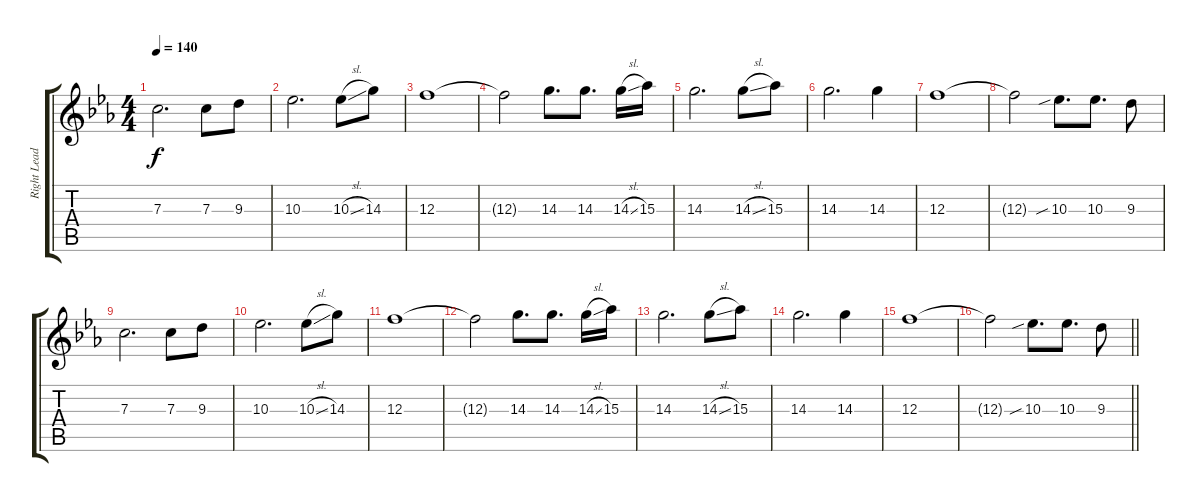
\track ("Right Lead Guitar" "Right Lead") {instrument distortionguitar}
\staff {score tabs}
\tuning (D4 A3 F3 C3 G2 C2) {hide}
\ts (4 4)
\tempo 140
\clef g2
\ks eb
7.3.2{d dy f} 7.3.8 9.3.8 |
10.3.2{d} 10.3{sl}.8 14.3.8 |
12.3.1 |
12.3{t}.2 14.3.8{d} 14.3.8{d} 14.3{sl}.16 15.3.16 |
14.3.2{d} 14.3{sl}.8 15.3.8 |
14.3.2{d} 14.3.4 |
12.3.1 |
12.3{t}.2 10.3{sib}.8{d} 10.3.8{d} 9.3.8 |
7.3.2{d} 7.3.8 9.3.8 |
10.3.2{d} 10.3{sl}.8 14.3.8 |
12.3.1 |
12.3{t}.2 14.3.8{d} 14.3.8{d} 14.3{sl}.16 15.3.16 |
14.3.2{d} 14.3{sl}.8 15.3.8 |
14.3.2{d} 14.3.4 |
12.3.1 |
\barLineRight lightlight
12.3{t}.2 10.3{sib}.8{d} 10.3.8{d} 9.3.8
